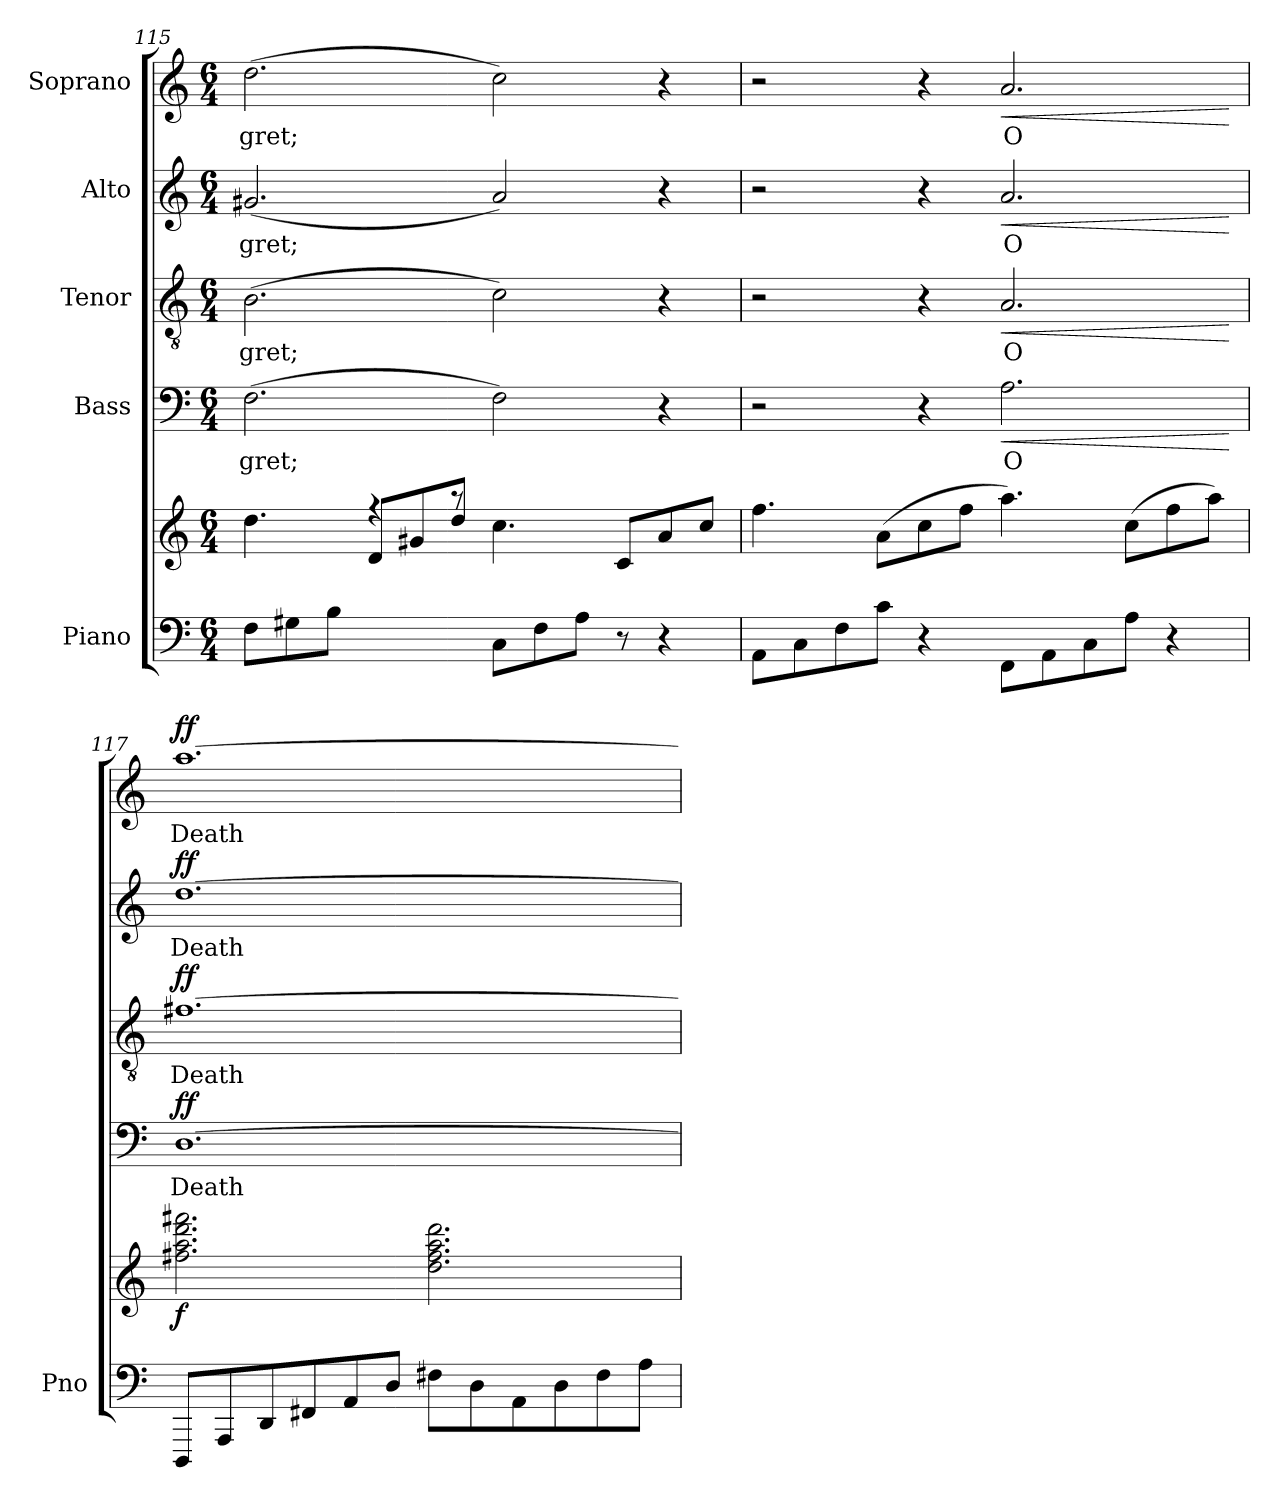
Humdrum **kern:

**kern	**kern	**dynam	**kern	**text	**dynam	**kern	**text	**dynam	**kern	**text	**dynam	**kern	**text	**dynam
*part5	*part5	*part5	*part4	*part4	*part4	*part3	*part3	*part3	*part2	*part2	*part2	*part1	*part1	*part1
*staff6	*staff5	*staff5/6	*staff4	*staff4	*staff4	*staff3	*staff3	*staff3	*staff2	*staff2	*staff2	*staff1	*staff1	*staff1
*I"Piano	*	*	*I"Bass	*	*	*I"Tenor	*	*	*I"Alto	*	*	*I"Soprano	*	*
*I'Pno	*	*	*	*	*	*	*	*	*	*	*	*	*	*
*clefF4	*clefG2	*	*clefF4	*	*	*clefGv2	*	*	*clefG2	*	*	*clefG2	*	*
*k[]	*k[]	*	*k[]	*	*	*k[]	*	*	*k[]	*	*	*k[]	*	*
*M6/4	*M6/4	*	*M6/4	*	*	*M6/4	*	*	*M6/4	*	*	*M6/4	*	*
=115	=115	=115	=115	=115	=115	=115	=115	=115	=115	=115	=115	=115	=115	=115
*^	*^	*	*	*	*	*	*	*	*	*	*	*	*	*
!	!	!	!	!	!	!LO:LY:b	!	!	!LO:LY:b	!	!	!LO:LY:b	!	!	!LO:LY:b	!
2.ryy	(>8F\L	4.dd\	4.ryy	.	(>2.F\	-gret;	.	(>2.B\	-gret;	.	(<2.g#X/	-gret;	.	(>2.dd\	-gret;	.
.	8G#X\	.	.	.	.	.	.	.	.	.	.	.	.	.	.	.
.	8B\J	.	.	.	.	.	.	.	.	.	.	.	.	.	.	.
.	2.ryy	4r	8d/L	.	.	.	.	.	.	.	.	.	.	.	.	.
.	.	.	8g#X/	.	.	.	.	.	.	.	.	.	.	.	.	.
.	.	8r	8dd/J	.	.	.	.	.	.	.	.	.	.	.	.	.
(>8C\L	.	4.ryy	4.cc\)	.	2F\)	.	.	2c\)	.	.	2a/)	.	.	2cc\)	.	.
8F\	.	.	.	.	.	.	.	.	.	.	.	.	.	.	.	.
8A\J	.	.	.	.	.	.	.	.	.	.	.	.	.	.	.	.
4.ryy	8r	8c/L	4.ryy	.	.	.	.	.	.	.	.	.	.	.	.	.
.	4r	8a/	.	.	4r	.	.	4r	.	.	4r	.	.	4r	.	.
.	.	8cc/J	.	.	.	.	.	.	.	.	.	.	.	.	.	.
*v	*v	*	*	*	*	*	*	*	*	*	*	*	*	*	*	*
*	*v	*v	*	*	*	*	*	*	*	*	*	*	*	*	*
=116	=116	=116	=116	=116	=116	=116	=116	=116	=116	=116	=116	=116	=116	=116
8AA\L	4.ff\)	.	2r	.	.	2r	.	.	2r	.	.	2r	.	.
8C\	.	.	.	.	.	.	.	.	.	.	.	.	.	.
8F\	.	.	.	.	.	.	.	.	.	.	.	.	.	.
8c\J	(>8a\L	.	.	.	.	.	.	.	.	.	.	.	.	.
4r	8cc\	.	4r	.	.	4r	.	.	4r	.	.	4r	.	.
.	8ff\J	.	.	.	.	.	.	.	.	.	.	.	.	.
!	!	!	!	!LO:LY:b	!LO:HP:b	!	!LO:LY:b	!LO:HP:b	!	!LO:LY:b	!LO:HP:b	!	!LO:LY:b	!LO:HP:b
8FF\L	4.aa\)	.	2.A\	O	<	2.A/	O	<	2.a/	O	<	2.a/	O	<
8AA\	.	.	.	.	.	.	.	.	.	.	.	.	.	.
8C\	.	.	.	.	.	.	.	.	.	.	.	.	.	.
8A\J	(>8cc\L	.	.	.	.	.	.	.	.	.	.	.	.	.
4r	8ff\	.	.	.	.	.	.	.	.	.	.	.	.	.
.	8aa\J)	.	.	.	.	.	.	.	.	.	.	.	.	.
.	.	.	.	.	[	.	.	[	.	.	[	.	.	[
!!LO:LB:g=z
=117	=117	=117	=117	=117	=117	=117	=117	=117	=117	=117	=117	=117	=117	=117
!	!	!LO:DY:b	!	!LO:LY:b	!LO:DY:a	!	!LO:LY:b	!LO:DY:a	!	!LO:LY:b	!LO:DY:a	!	!LO:LY:b	!LO:DY:a
8DDD/L	2.ff#X\ 2.aa\ 2.ddd\ 2.fff#X\	f	[1.D	Death	ff	[1.f#X	Death	ff	[1.dd	Death	ff	[1.aa	Death	ff
8AAA/	.	.	.	.	.	.	.	.	.	.	.	.	.	.
8DD/	.	.	.	.	.	.	.	.	.	.	.	.	.	.
8FF#X/	.	.	.	.	.	.	.	.	.	.	.	.	.	.
8AA/	.	.	.	.	.	.	.	.	.	.	.	.	.	.
8D/J	.	.	.	.	.	.	.	.	.	.	.	.	.	.
8F#X\L	2.dd\ 2.ff#\ 2.aa\ 2.ddd\	.	.	.	.	.	.	.	.	.	.	.	.	.
8D\	.	.	.	.	.	.	.	.	.	.	.	.	.	.
8AA\	.	.	.	.	.	.	.	.	.	.	.	.	.	.
8D\	.	.	.	.	.	.	.	.	.	.	.	.	.	.
8F#\	.	.	.	.	.	.	.	.	.	.	.	.	.	.
8A\J	.	.	.	.	.	.	.	.	.	.	.	.	.	.
=	=	=	=	=	=	=	=	=	=	=	=	=	=	=
*-	*-	*-	*-	*-	*-	*-	*-	*-	*-	*-	*-	*-	*-	*-
